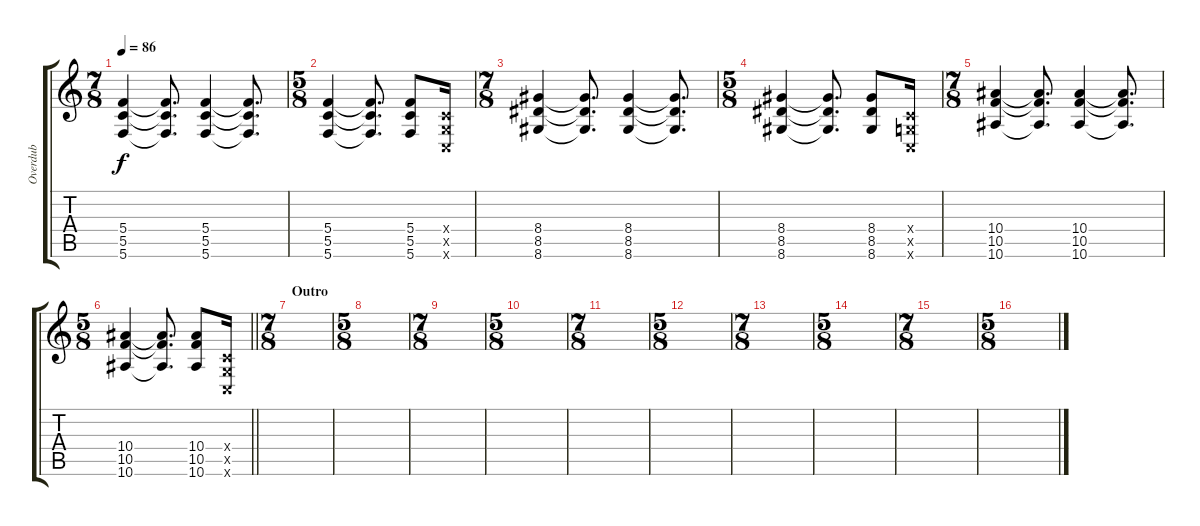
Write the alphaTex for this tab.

\track ("Overdub" "Overdub") {instrument overdrivenguitar}
\staff {score tabs}
\tuning (D4 A3 F3 C3 G2 C2) {hide}
\ts (7 8)
\tempo 86
\clef g2
\ks c
(5.4 5.5 5.6).4{dy f} (5.4{t} 5.5{t} 5.6{t}).8{d} (5.4 5.5 5.6).4 (5.4{t} 5.5{t} 5.6{t}).8{d} |
\ts (5 8)
(5.4 5.5 5.6).4 (5.4{t} 5.5{t} 5.6{t}).8{d} (5.4 5.5 5.6).8 (0.4{x} 0.5{x} 0.6{x}).16 |
\ts (7 8)
(8.4 8.5 8.6).4 (8.4{t} 8.5{t} 8.6{t}).8{d} (8.4 8.5 8.6).4 (8.4{t} 8.5{t} 8.6{t}).8{d} |
\ts (5 8)
(8.4 8.5 8.6).4 (8.4{t} 8.5{t} 8.6{t}).8{d} (8.4 8.5 8.6).8 (0.4{x} 0.5{x} 0.6{x}).16 |
\ts (7 8)
(10.4 10.5 10.6).4 (10.4{t} 10.5{t} 10.6{t}).8{d} (10.4 10.5 10.6).4 (10.4{t} 10.5{t} 10.6{t}).8{d} |
\ts (5 8)
\barLineRight lightlight
(10.4 10.5 10.6).4 (10.4{t} 10.5{t} 10.6{t}).8{d} (10.4 10.5 10.6).8 (0.4{x} 0.5{x} 0.6{x}).16 |
\ts (7 8)
\section ("" "Outro")
|
\ts (5 8)
|
\ts (7 8)
|
\ts (5 8)
|
\ts (7 8)
|
\ts (5 8)
|
\ts (7 8)
|
\ts (5 8)
|
\ts (7 8)
|
\ts (5 8)
